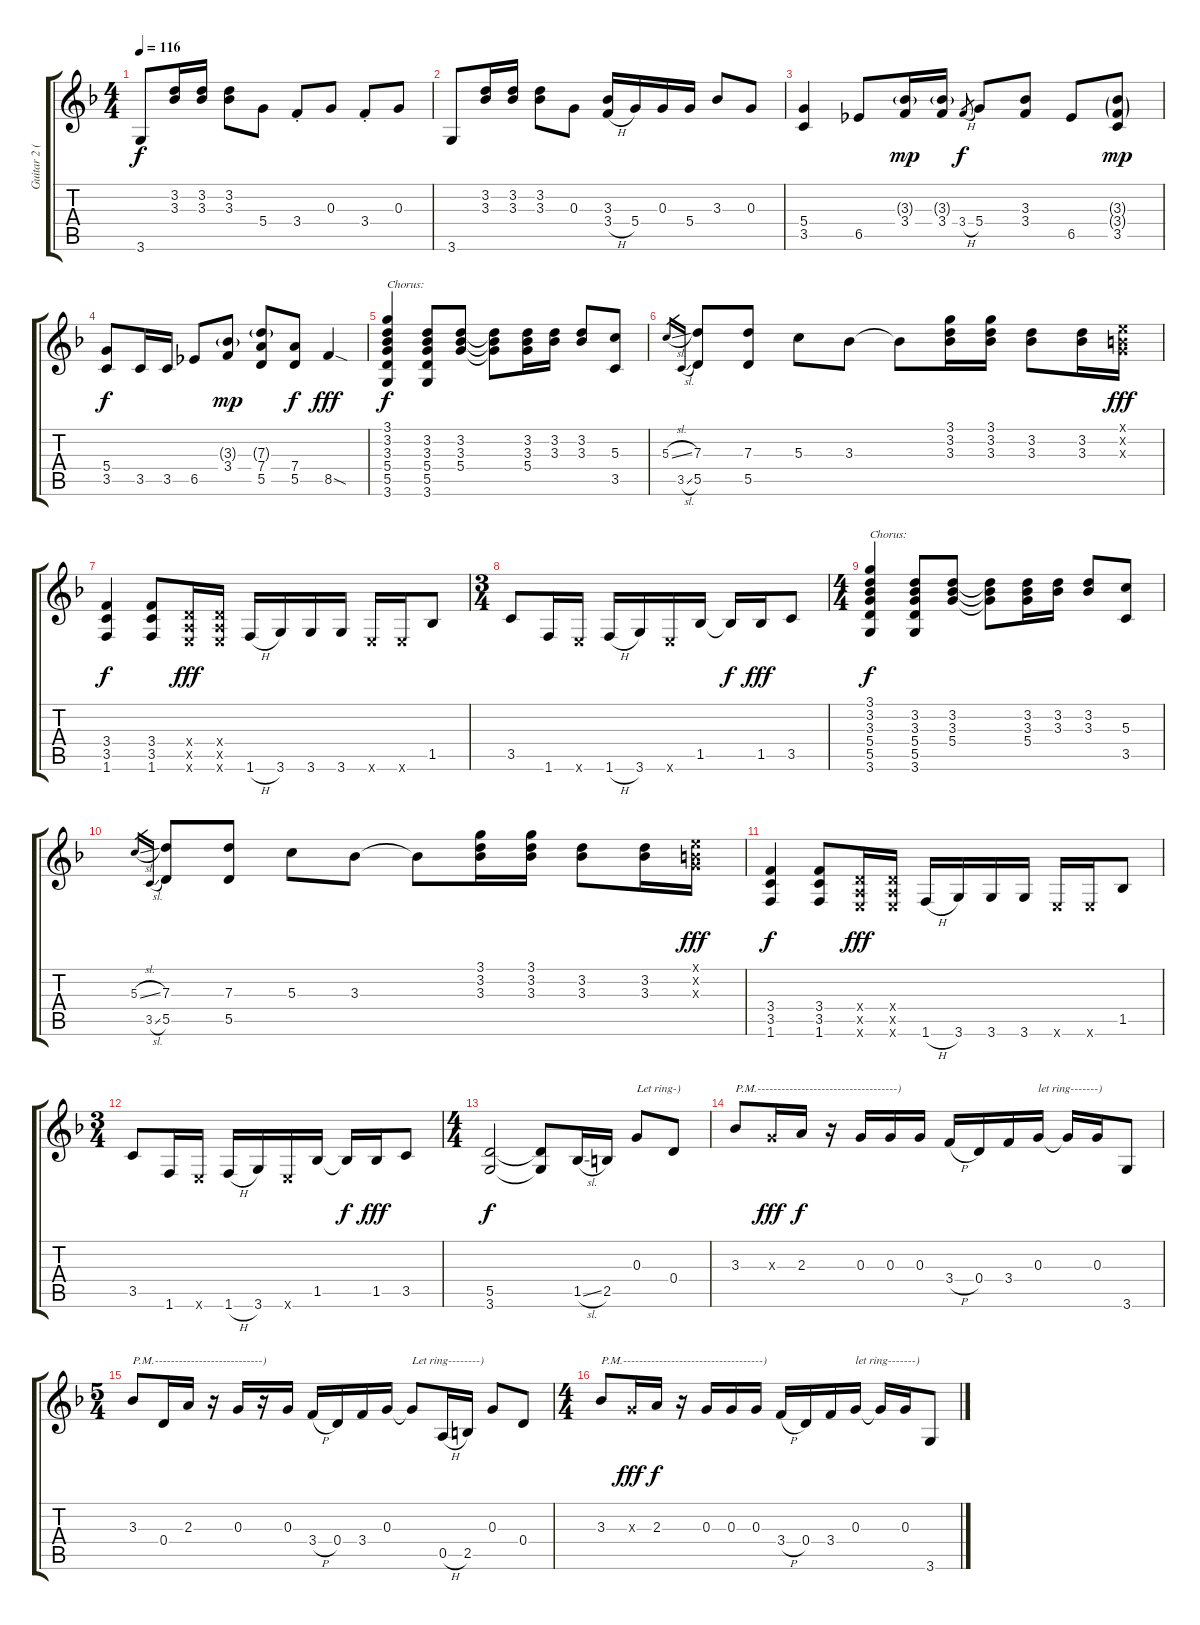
\track ("Guitar 2 (Right Channel)" "Guitar 2 (") {instrument distortionguitar}
\staff {score tabs}
\tuning (E4 B3 G3 D3 A2 E2) {hide}
\ts (4 4)
\tempo 116
\clef g2
\ks f
3.6.8{dy f} (3.2 3.3).16 (3.2 3.3).16 (3.2 3.3).8 5.4.8 3.4{st}.8 0.3.8 3.4{st}.8 0.3.8 |
3.6.8 (3.2 3.3).16 (3.2 3.3).16 (3.2 3.3).8 0.3.8 (3.3 3.4{h}).16 5.4.16 0.3.16 5.4.16 3.3.8 0.3.8 |
(5.4 3.5).4 6.5.8 (3.3{g} 3.4).16{dy mp} (3.3{g} 3.4).16 3.4{h}.8{gr dy f} 5.4.8 (3.3 3.4).8 6.5.8 (3.3{g} 3.4{g} 3.5).8{dy mp} |
(5.4 3.5).8{dy f} 3.5.16 3.5.16 6.5.8 (3.3{g} 3.4).8{dy mp} (7.3{g} 7.4 5.5).8 (7.4 5.5).8{dy f} 8.5{sod}.4{dy fff} |
(3.1 3.2 3.3 5.4 5.5 3.6).4{txt "Chorus:" dy f} (3.2 3.3 5.4 5.5 3.6).8 (3.2 3.3 5.4).8 (3.2{t} 3.3{t} 5.4{t}).8 (3.2 3.3 5.4).16 (3.2 3.3).16 (3.2 3.3).8 (5.3 3.5).8 |
5.3{sl}.16{gr} 3.5{sl}.16{gr} (7.3 5.5).8 (7.3 5.5).8 5.3.8 3.3.8 3.3{t}.8 (3.1 3.2 3.3).16 (3.1 3.2 3.3).16 (3.2 3.3).8 (3.2 3.3).16 (0.1{x} 0.2{x} 0.3{x}).16{dy fff} |
(3.4 3.5 1.6).4{dy f} (3.4 3.5 1.6).8 (0.4{x} 0.5{x} 0.6{x}).16{dy fff} (0.4{x} 0.5{x} 0.6{x}).16 1.6{h}.16 3.6.16 3.6.16 3.6.16 0.6{x}.16 0.6{x}.16 1.5.8 |
\ts (3 4)
3.5.8 1.6.16 0.6{x}.16 1.6{h}.16 3.6.16 0.6{x}.16 1.5.16 1.5{t}.16{dy f} 1.5.16{dy fff} 3.5.8 |
\ts (4 4)
(3.1 3.2 3.3 5.4 5.5 3.6).4{txt "Chorus:" dy f} (3.2 3.3 5.4 5.5 3.6).8 (3.2 3.3 5.4).8 (3.2{t} 3.3{t} 5.4{t}).8 (3.2 3.3 5.4).16 (3.2 3.3).16 (3.2 3.3).8 (5.3 3.5).8 |
5.3{sl}.16{gr} 3.5{sl}.16{gr} (7.3 5.5).8 (7.3 5.5).8 5.3.8 3.3.8 3.3{t}.8 (3.1 3.2 3.3).16 (3.1 3.2 3.3).16 (3.2 3.3).8 (3.2 3.3).16 (0.1{x} 0.2{x} 0.3{x}).16{dy fff} |
(3.4 3.5 1.6).4{dy f} (3.4 3.5 1.6).8 (0.4{x} 0.5{x} 0.6{x}).16{dy fff} (0.4{x} 0.5{x} 0.6{x}).16 1.6{h}.16 3.6.16 3.6.16 3.6.16 0.6{x}.16 0.6{x}.16 1.5.8 |
\ts (3 4)
3.5.8 1.6.16 0.6{x}.16 1.6{h}.16 3.6.16 0.6{x}.16 1.5.16 1.5{t}.16{dy f} 1.5.16{dy fff} 3.5.8 |
\ts (4 4)
(5.5 3.6).2{dy f} (5.5{t} 3.6{t}).8 1.5{sl}.16 2.5.16 0.3.8{txt "Let ring-)"} 0.4.8 |
3.3.8{txt "P.M.-----------------------------------)"} 0.3{x}.16{dy fff} 2.3.16{dy f} r.16 0.3.16 0.3.16 0.3.16 3.4{h}.16 0.4.16 3.4.16 0.3.16{txt "let ring-------)"} 0.3{t}.16 0.3.16 3.6.8 |
\ts (5 4)
3.3.8{txt "P.M.---------------------------)"} 0.4.16 2.3.16 r.16 0.3.16 r.16 0.3.16 3.4{h}.16 0.4.16 3.4.16 0.3.16 0.3{t}.8{txt "Let ring--------)"} 0.5{h}.16 2.5.16 0.3.8 0.4.8 |
\ts (4 4)
3.3.8{txt "P.M.-----------------------------------)"} 0.3{x}.16{dy fff} 2.3.16{dy f} r.16 0.3.16 0.3.16 0.3.16 3.4{h}.16 0.4.16 3.4.16 0.3.16{txt "let ring-------)"} 0.3{t}.16 0.3.16 3.6.8
